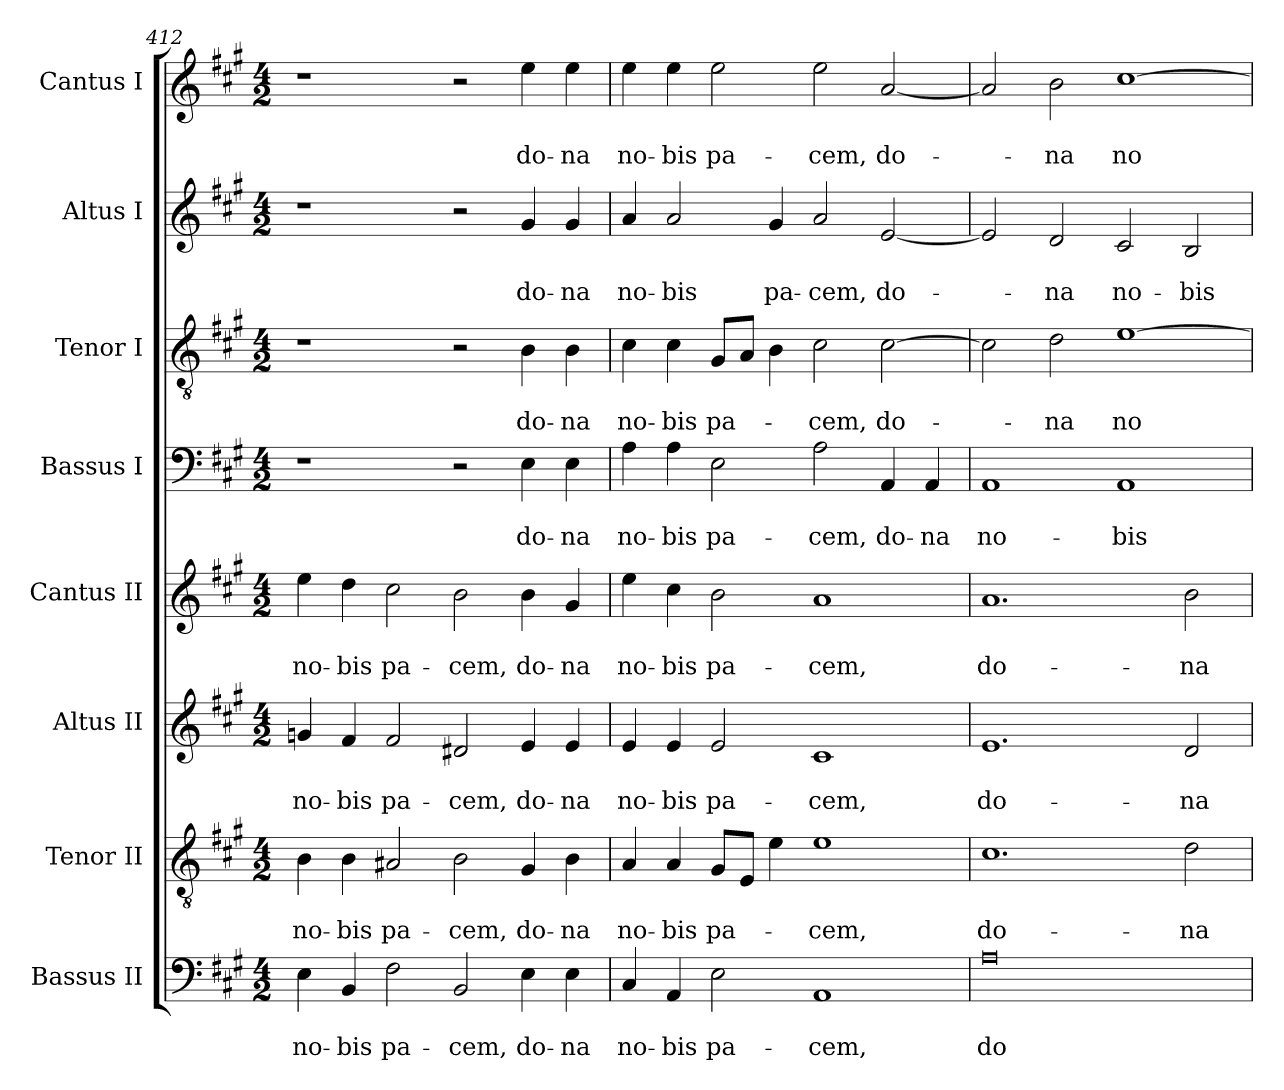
**kern	**text	**text	**kern	**text	**text	**kern	**text	**text	**kern	**text	**text	**kern	**text	**text	**kern	**text	**text	**kern	**text	**text	**kern	**text	**text
*part8	*part8	*part8	*part7	*part7	*part7	*part6	*part6	*part6	*part5	*part5	*part5	*part4	*part4	*part4	*part3	*part3	*part3	*part2	*part2	*part2	*part1	*part1	*part1
*staff8	*staff8	*staff8	*staff7	*staff7	*staff7	*staff6	*staff6	*staff6	*staff5	*staff5	*staff5	*staff4	*staff4	*staff4	*staff3	*staff3	*staff3	*staff2	*staff2	*staff2	*staff1	*staff1	*staff1
*I"Bassus II	*	*	*I"Tenor II	*	*	*I"Altus II	*	*	*I"Cantus II	*	*	*I"Bassus I	*	*	*I"Tenor I	*	*	*I"Altus I	*	*	*I"Cantus I	*	*
*I'B II	*	*	*I'T II	*	*	*I'A II	*	*	*I'C II	*	*	*I'B I	*	*	*I'T I	*	*	*I'A I	*	*	*I'C I	*	*
*clefF4	*	*	*clefGv2	*	*	*clefG2	*	*	*clefG2	*	*	*clefF4	*	*	*clefGv2	*	*	*clefG2	*	*	*clefG2	*	*
*k[f#c#g#]	*	*	*k[f#c#g#]	*	*	*k[f#c#g#]	*	*	*k[f#c#g#]	*	*	*k[f#c#g#]	*	*	*k[f#c#g#]	*	*	*k[f#c#g#]	*	*	*k[f#c#g#]	*	*
*A:	*	*	*A:	*	*	*A:	*	*	*A:	*	*	*A:	*	*	*A:	*	*	*A:	*	*	*A:	*	*
*M4/2	*	*	*M4/2	*	*	*M4/2	*	*	*M4/2	*	*	*M4/2	*	*	*M4/2	*	*	*M4/2	*	*	*M4/2	*	*
=412	=412	=412	=412	=412	=412	=412	=412	=412	=412	=412	=412	=412	=412	=412	=412	=412	=412	=412	=412	=412	=412	=412	=412
4E\	.	no-	4B\	.	no-	4gn/	.	no-	4ee\	.	no-	1r	.	.	1r	.	.	1r	.	.	1r	.	.
4BB/	.	-bis	4B\	.	-bis	4f#/	.	-bis	4dd\	.	-bis	.	.	.	.	.	.	.	.	.	.	.	.
2F#\	.	pa-	2A#X/	.	pa-	2f#/	.	pa-	2cc#\	.	pa-	.	.	.	.	.	.	.	.	.	.	.	.
2BB/	.	-cem,	2B\	.	-cem,	2d#X/	.	-cem,	2b\	.	-cem,	2r	.	.	2r	.	.	2r	.	.	2r	.	.
4E\	.	do-	4G#/	.	do-	4e/	.	do-	4b\	.	do-	4E\	.	do-	4B\	.	do-	4g#/	.	do-	4ee\	.	do-
4E\	.	-na	4B\	.	-na	4e/	.	-na	4g#/	.	-na	4E\	.	-na	4B\	.	-na	4g#/	.	-na	4ee\	.	-na
!!LO:LB:g=z
=413	=413	=413	=413	=413	=413	=413	=413	=413	=413	=413	=413	=413	=413	=413	=413	=413	=413	=413	=413	=413	=413	=413	=413
4C#/	.	no-	4A/	.	-no-	4e/	.	no-	4ee\	.	no-	4A\	.	no-	4c#\	.	no-	4a/	.	no-	4ee\	.	no-
4AA/	.	-bis	4A/	.	bis	4e/	.	-bis	4cc#\	.	-bis	4A\	.	-bis	4c#\	.	-bis	2a/	.	-bis	4ee\	.	-bis
2E\	.	pa-	8G#/L	.	-pa-	2e/	.	pa-	2b\	.	pa-	2E\	.	pa-	8G#/L	.	pa-	.	.	.	2ee\	.	pa-
.	.	.	8E/J	.	.	.	.	.	.	.	.	.	.	.	8A/J	.	.	.	.	.	.	.	.
.	.	.	4e\	.	.	.	.	.	.	.	.	.	.	.	4B\	.	.	4g#/	.	pa-	.	.	.
1AA	.	-cem,	1e	.	cem,	1c#	.	-cem,	1a	.	-cem,	2A\	.	-cem,	2c#\	.	-cem,	2a/	.	-cem,	2ee\	.	-cem,
.	.	.	.	.	.	.	.	.	.	.	.	4AA/	.	do-	[2c#\	.	do-	[2e/	.	do-	[2a/	.	do-
.	.	.	.	.	.	.	.	.	.	.	.	4AA/	.	-na	.	.	.	.	.	.	.	.	.
=414	=414	=414	=414	=414	=414	=414	=414	=414	=414	=414	=414	=414	=414	=414	=414	=414	=414	=414	=414	=414	=414	=414	=414
0A	.	do-	1.c#	.	do-	1.e	.	do-	1.a	.	do-	1AA	.	no-	2c#\]	.	.	2e/]	.	.	2a/]	.	.
.	.	.	.	.	.	.	.	.	.	.	.	.	.	.	2d\	.	-na	2d/	.	-na	2b\	.	-na
.	.	.	.	.	.	.	.	.	.	.	.	1AA	.	-bis	[1e	.	no-	2c#/	.	no-	[1cc#	.	no-
.	.	.	2d\	.	-na	2d/	.	-na	2b\	.	-na	.	.	.	.	.	.	2B/	.	-bis	.	.	.
=	=	=	=	=	=	=	=	=	=	=	=	=	=	=	=	=	=	=	=	=	=	=	=
*-	*-	*-	*-	*-	*-	*-	*-	*-	*-	*-	*-	*-	*-	*-	*-	*-	*-	*-	*-	*-	*-	*-	*-
